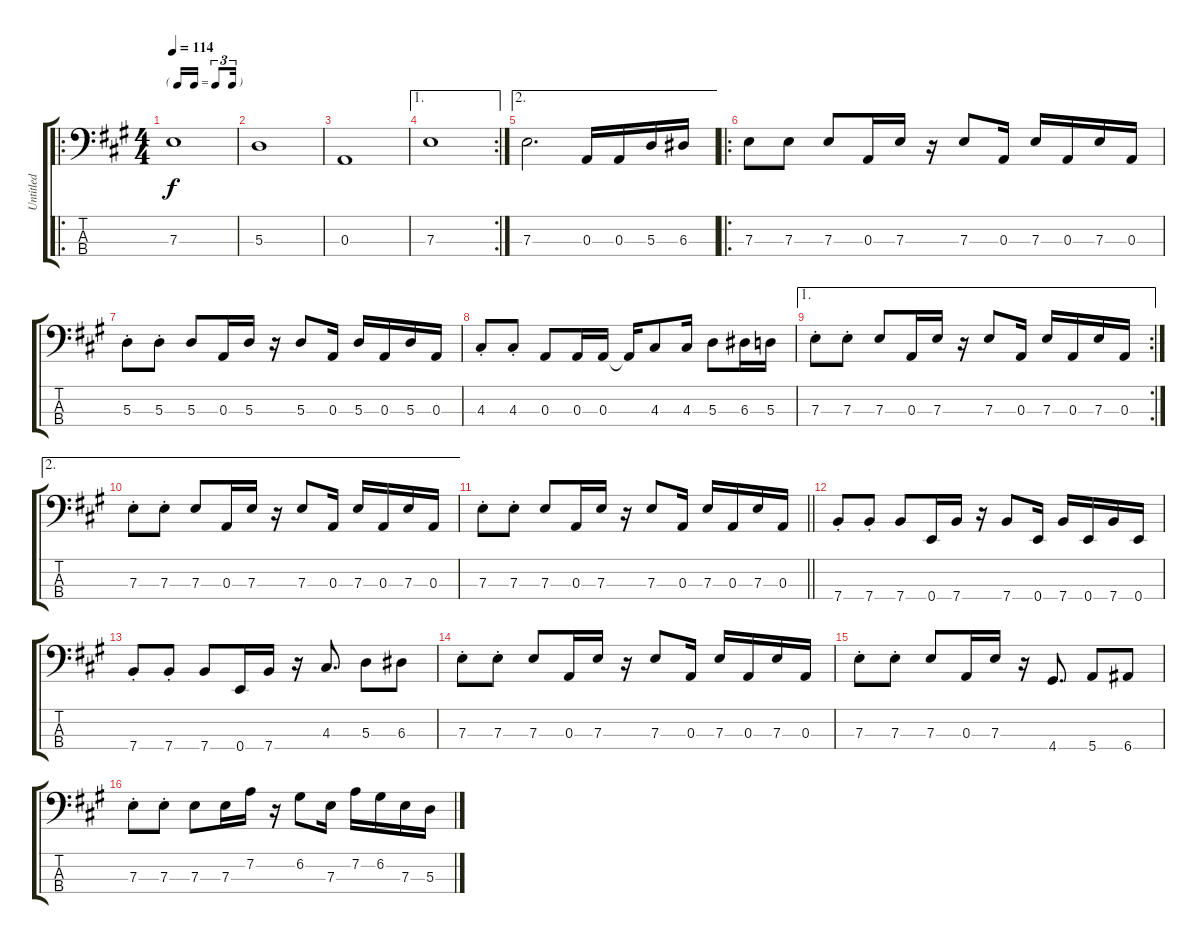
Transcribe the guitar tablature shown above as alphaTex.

\track ("Untitled" "Untitled") {instrument electricbassfinger}
\staff {score tabs}
\tuning (G2 D2 A1 E1) {hide}
\ro
\ts (4 4)
\tf triplet16th
\tempo 114
\clef f4
\ks a
7.3.1{dy f instrument electricbassfinger} |
5.3.1 |
0.3.1 |
\ae 1
\rc 2
7.3.1 |
\ae 2
7.3.2{d} 0.3.16 0.3.16 5.3.16 6.3.16 |
\ro
7.3.8 7.3.8 7.3.8 0.3.16 7.3.16 r.16 7.3.8 0.3.16 7.3.16 0.3.16 7.3.16 0.3.16 |
5.3{st}.8 5.3{st}.8 5.3.8 0.3.16 5.3.16 r.16 5.3.8 0.3.16 5.3.16 0.3.16 5.3.16 0.3.16 |
4.3{st}.8 4.3{st}.8 0.3.8 0.3.16 0.3.16 0.3{t}.16 4.3.8 4.3.16 5.3.8 6.3.16 5.3.16 |
\ae 1
\rc 2
7.3{st}.8 7.3{st}.8 7.3.8 0.3.16 7.3.16 r.16 7.3.8 0.3.16 7.3.16 0.3.16 7.3.16 0.3.16 |
\ae 2
7.3{st}.8 7.3{st}.8 7.3.8 0.3.16 7.3.16 r.16 7.3.8 0.3.16 7.3.16 0.3.16 7.3.16 0.3.16 |
\barLineRight lightlight
7.3{st}.8 7.3{st}.8 7.3.8 0.3.16 7.3.16 r.16 7.3.8 0.3.16 7.3.16 0.3.16 7.3.16 0.3.16 |
7.4{st}.8 7.4{st}.8 7.4.8 0.4.16 7.4.16 r.16 7.4.8 0.4.16 7.4.16 0.4.16 7.4.16 0.4.16 |
7.4{st}.8 7.4{st}.8 7.4.8 0.4.16 7.4.16 r.16 4.3.8{d} 5.3.8 6.3.8 |
7.3{st}.8 7.3{st}.8 7.3.8 0.3.16 7.3.16 r.16 7.3.8 0.3.16 7.3.16 0.3.16 7.3.16 0.3.16 |
7.3{st}.8 7.3{st}.8 7.3.8 0.3.16 7.3.16 r.16 4.4.8{d} 5.4.8 6.4.8 |
7.3{st}.8 7.3{st}.8 7.3.8 7.3.16 7.2.16 r.16 6.2.8 7.3.16 7.2.16 6.2.16 7.3.16 5.3.16
